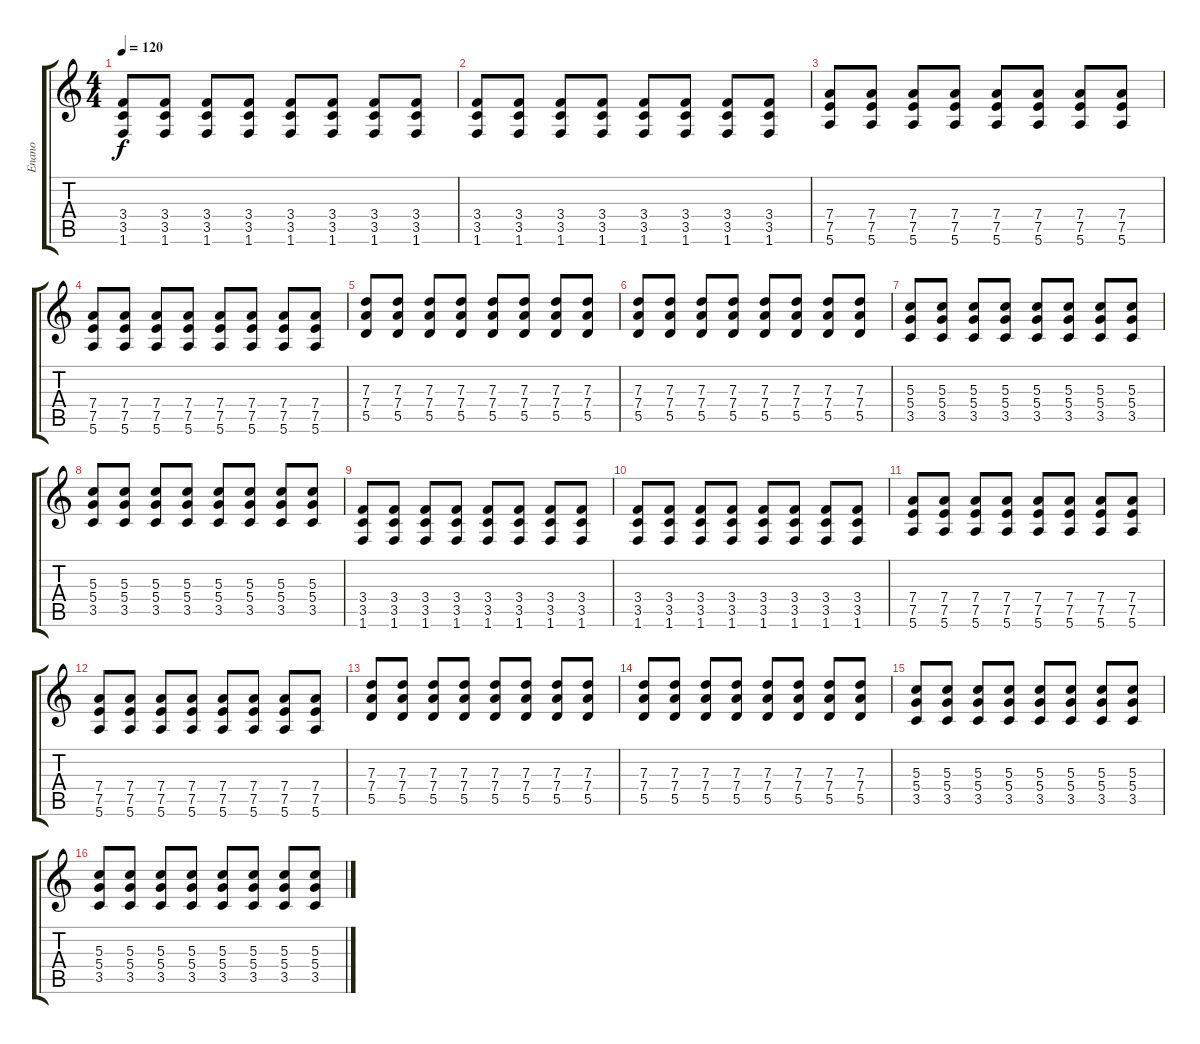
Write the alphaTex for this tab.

\track ("Enano" "Enano") {instrument electricguitarclean}
\staff {score tabs}
\tuning (E4 B3 G3 D3 A2 E2) {hide}
\ts (4 4)
\tempo 120
\clef g2
\ks c
(3.4 3.5 1.6).8{dy f volume 4 instrument overdrivenguitar} (3.4 3.5 1.6).8 (3.4 3.5 1.6).8 (3.4 3.5 1.6).8 (3.4 3.5 1.6).8 (3.4 3.5 1.6).8 (3.4 3.5 1.6).8 (3.4 3.5 1.6).8 |
(3.4 3.5 1.6).8 (3.4 3.5 1.6).8 (3.4 3.5 1.6).8 (3.4 3.5 1.6).8 (3.4 3.5 1.6).8 (3.4 3.5 1.6).8 (3.4 3.5 1.6).8 (3.4 3.5 1.6).8 |
(7.4 7.5 5.6).8 (7.4 7.5 5.6).8 (7.4 7.5 5.6).8 (7.4 7.5 5.6).8 (7.4 7.5 5.6).8 (7.4 7.5 5.6).8 (7.4 7.5 5.6).8 (7.4 7.5 5.6).8 |
(7.4 7.5 5.6).8 (7.4 7.5 5.6).8 (7.4 7.5 5.6).8 (7.4 7.5 5.6).8 (7.4 7.5 5.6).8 (7.4 7.5 5.6).8 (7.4 7.5 5.6).8 (7.4 7.5 5.6).8 |
(7.3 7.4 5.5).8 (7.3 7.4 5.5).8 (7.3 7.4 5.5).8 (7.3 7.4 5.5).8 (7.3 7.4 5.5).8 (7.3 7.4 5.5).8 (7.3 7.4 5.5).8 (7.3 7.4 5.5).8 |
(7.3 7.4 5.5).8 (7.3 7.4 5.5).8 (7.3 7.4 5.5).8 (7.3 7.4 5.5).8 (7.3 7.4 5.5).8 (7.3 7.4 5.5).8 (7.3 7.4 5.5).8 (7.3 7.4 5.5).8 |
(5.3 5.4 3.5).8 (5.3 5.4 3.5).8 (5.3 5.4 3.5).8 (5.3 5.4 3.5).8 (5.3 5.4 3.5).8 (5.3 5.4 3.5).8 (5.3 5.4 3.5).8 (5.3 5.4 3.5).8 |
(5.3 5.4 3.5).8 (5.3 5.4 3.5).8 (5.3 5.4 3.5).8 (5.3 5.4 3.5).8 (5.3 5.4 3.5).8 (5.3 5.4 3.5).8 (5.3 5.4 3.5).8 (5.3 5.4 3.5).8 |
(3.4 3.5 1.6).8 (3.4 3.5 1.6).8 (3.4 3.5 1.6).8 (3.4 3.5 1.6).8 (3.4 3.5 1.6).8 (3.4 3.5 1.6).8 (3.4 3.5 1.6).8 (3.4 3.5 1.6).8 |
(3.4 3.5 1.6).8 (3.4 3.5 1.6).8 (3.4 3.5 1.6).8 (3.4 3.5 1.6).8 (3.4 3.5 1.6).8 (3.4 3.5 1.6).8 (3.4 3.5 1.6).8 (3.4 3.5 1.6).8 |
(7.4 7.5 5.6).8 (7.4 7.5 5.6).8 (7.4 7.5 5.6).8 (7.4 7.5 5.6).8 (7.4 7.5 5.6).8 (7.4 7.5 5.6).8 (7.4 7.5 5.6).8 (7.4 7.5 5.6).8 |
(7.4 7.5 5.6).8 (7.4 7.5 5.6).8 (7.4 7.5 5.6).8 (7.4 7.5 5.6).8 (7.4 7.5 5.6).8 (7.4 7.5 5.6).8 (7.4 7.5 5.6).8 (7.4 7.5 5.6).8 |
(7.3 7.4 5.5).8 (7.3 7.4 5.5).8 (7.3 7.4 5.5).8 (7.3 7.4 5.5).8 (7.3 7.4 5.5).8 (7.3 7.4 5.5).8 (7.3 7.4 5.5).8 (7.3 7.4 5.5).8 |
(7.3 7.4 5.5).8 (7.3 7.4 5.5).8 (7.3 7.4 5.5).8 (7.3 7.4 5.5).8 (7.3 7.4 5.5).8 (7.3 7.4 5.5).8 (7.3 7.4 5.5).8 (7.3 7.4 5.5).8 |
(5.3 5.4 3.5).8 (5.3 5.4 3.5).8 (5.3 5.4 3.5).8 (5.3 5.4 3.5).8 (5.3 5.4 3.5).8 (5.3 5.4 3.5).8 (5.3 5.4 3.5).8 (5.3 5.4 3.5).8 |
(5.3 5.4 3.5).8 (5.3 5.4 3.5).8 (5.3 5.4 3.5).8 (5.3 5.4 3.5).8 (5.3 5.4 3.5).8 (5.3 5.4 3.5).8 (5.3 5.4 3.5).8 (5.3 5.4 3.5).8
